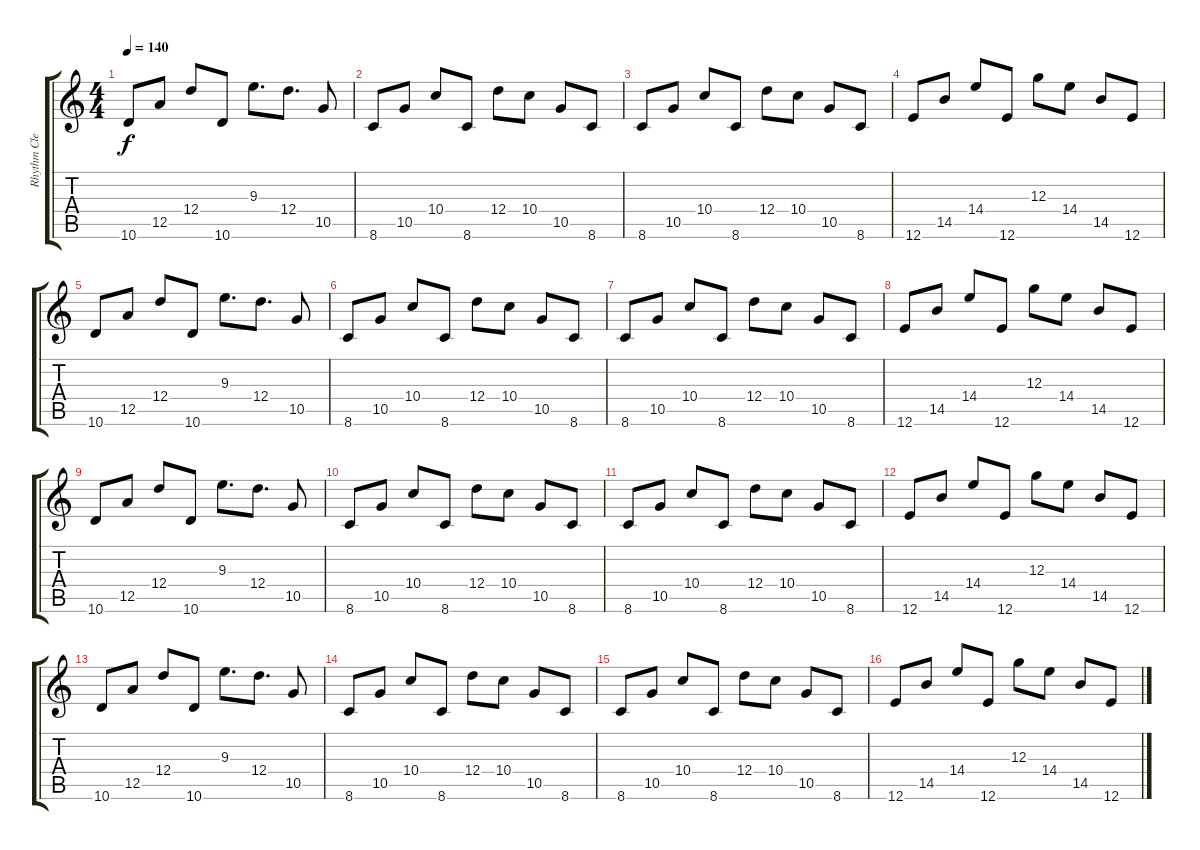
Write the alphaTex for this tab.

\track ("Rhythm Clean" "Rhythm Cle") {instrument acousticguitarnylon}
\staff {score tabs}
\tuning (E4 B3 G3 D3 A2 E2) {hide}
\ts (4 4)
\tempo 140
\clef g2
\ks c
10.6.8{dy f} 12.5.8 12.4.8 10.6.8 9.3.8{d} 12.4.8{d} 10.5.8 |
8.6.8 10.5.8 10.4.8 8.6.8 12.4.8 10.4.8 10.5.8 8.6.8 |
8.6.8 10.5.8 10.4.8 8.6.8 12.4.8 10.4.8 10.5.8 8.6.8 |
12.6.8 14.5.8 14.4.8 12.6.8 12.3.8 14.4.8 14.5.8 12.6.8 |
10.6.8 12.5.8 12.4.8 10.6.8 9.3.8{d} 12.4.8{d} 10.5.8 |
8.6.8 10.5.8 10.4.8 8.6.8 12.4.8 10.4.8 10.5.8 8.6.8 |
8.6.8 10.5.8 10.4.8 8.6.8 12.4.8 10.4.8 10.5.8 8.6.8 |
12.6.8 14.5.8 14.4.8 12.6.8 12.3.8 14.4.8 14.5.8 12.6.8 |
10.6.8 12.5.8 12.4.8 10.6.8 9.3.8{d} 12.4.8{d} 10.5.8 |
8.6.8 10.5.8 10.4.8 8.6.8 12.4.8 10.4.8 10.5.8 8.6.8 |
8.6.8 10.5.8 10.4.8 8.6.8 12.4.8 10.4.8 10.5.8 8.6.8 |
12.6.8 14.5.8 14.4.8 12.6.8 12.3.8 14.4.8 14.5.8 12.6.8 |
10.6.8 12.5.8 12.4.8 10.6.8 9.3.8{d} 12.4.8{d} 10.5.8 |
8.6.8 10.5.8 10.4.8 8.6.8 12.4.8 10.4.8 10.5.8 8.6.8 |
8.6.8 10.5.8 10.4.8 8.6.8 12.4.8 10.4.8 10.5.8 8.6.8 |
12.6.8 14.5.8 14.4.8 12.6.8 12.3.8 14.4.8 14.5.8 12.6.8
